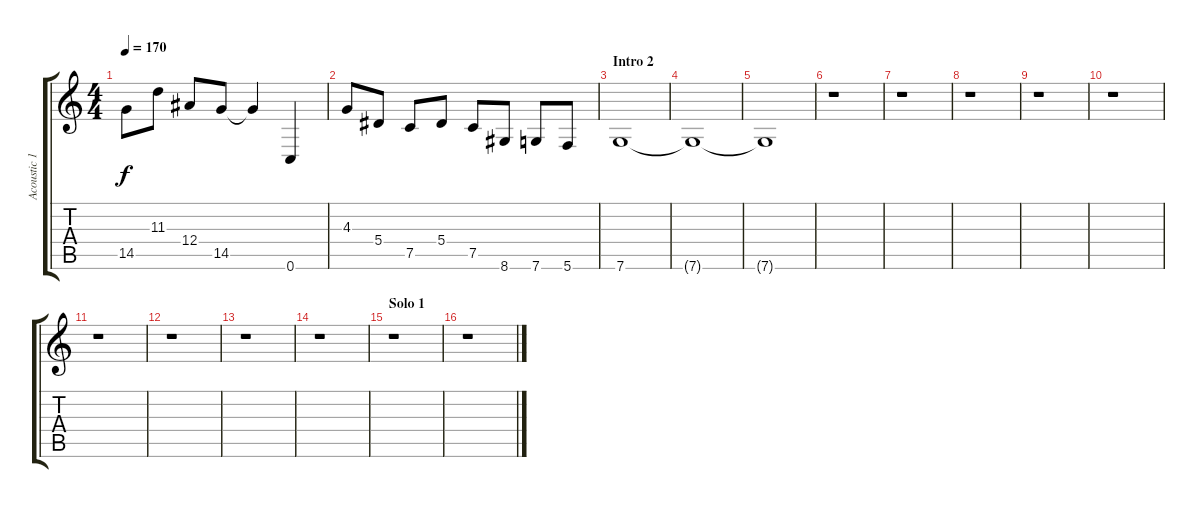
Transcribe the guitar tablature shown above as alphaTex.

\track ("Acoustic 1" "Acoustic 1") {instrument acousticguitarsteel}
\staff {score tabs}
\tuning (C4 G3 Eb3 Bb2 F2 C2) {hide}
\ts (4 4)
\tempo 170
\clef g2
\ks c
14.5.8{dy f} 11.3.8 12.4.8 14.5.8 14.5{t}.4 0.6.4 |
4.3.8 5.4.8 7.5.8 5.4.8 7.5.8 8.6.8 7.6.8 5.6.8 |
\section ("" "Intro 2")
7.6.1 |
7.6{t}.1 |
7.6{t}.1 |
r.1 |
r.1 |
r.1 |
r.1 |
r.1 |
r.1 |
r.1 |
r.1 |
r.1 |
\section ("" "Solo 1")
r.1 |
r.1
